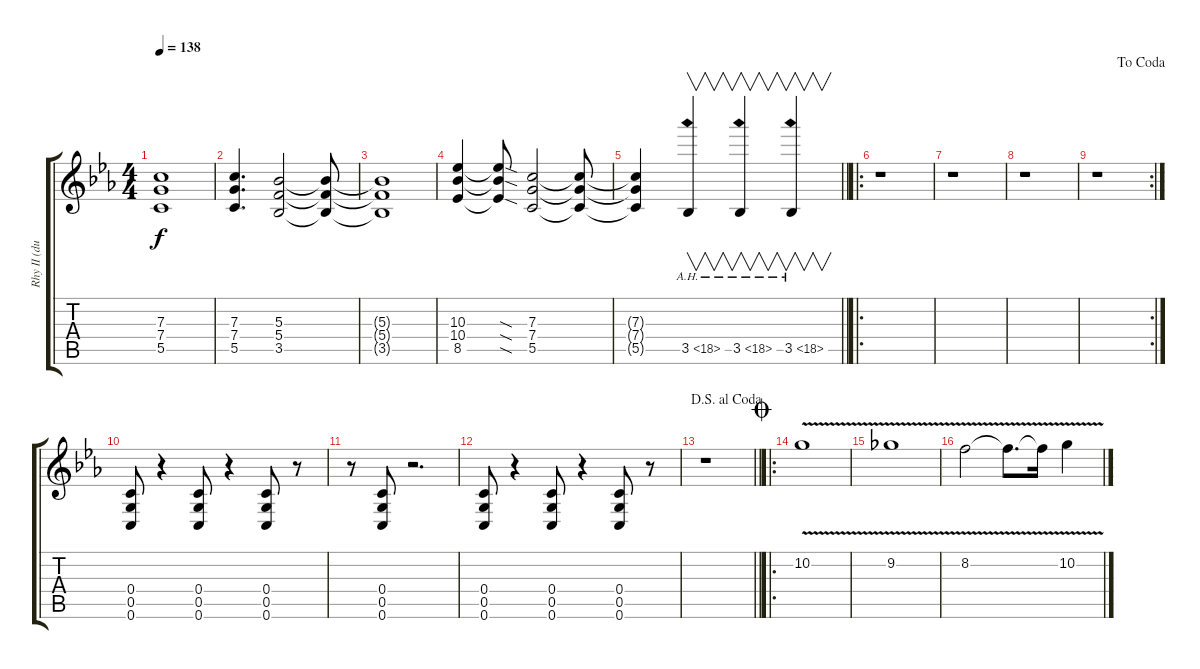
\track ("Rhy II (dub)" "Rhy II (du") {instrument distortionguitar}
\staff {score tabs}
\tuning (D4 A3 F3 C3 G2 C2) {hide}
\ts (4 4)
\tempo 138
\clef g2
\ks eb
(7.3{t} 7.4{t} 5.5{t}).1{dy f} |
(7.3 7.4 5.5).4{d} (5.3 5.4 3.5).2 (5.3{t} 5.4{t} 3.5{t}).8 |
(5.3{t} 5.4{t} 3.5{t}).1 |
(10.3 10.4 8.5).4 (10.3{sod t} 10.4{sod t} 8.5{sod t}).8 (7.3 7.4 5.5).2 (7.3{t} 7.4{t} 5.5{t}).8 |
\barLineRight lightlight
(7.3{t} 7.4{t} 5.5{t}).4 3.5{ah 15}.4{v} 3.5{ah 15}.4{v} 3.5{ah 15}.4{v} |
\ro
r.1 |
r.1 |
r.1 |
\rc 2
\jump dacoda
r.1 |
(0.4 0.5 0.6).8 r.4 (0.4 0.5 0.6).8 r.4 (0.4 0.5 0.6).8 r.8 |
r.8 (0.4 0.5 0.6).8 r.2{d} |
(0.4 0.5 0.6).8 r.4 (0.4 0.5 0.6).8 r.4 (0.4 0.5 0.6).8 r.8 |
\jump dalsegnoalcoda
\barLineRight lightlight
r.1 |
\ro
\jump coda
10.2{v}.1 |
9.2{v}.1 |
8.2{v}.2 8.2{v t}.8{d} 8.2{v t}.16 10.2{v}.4
